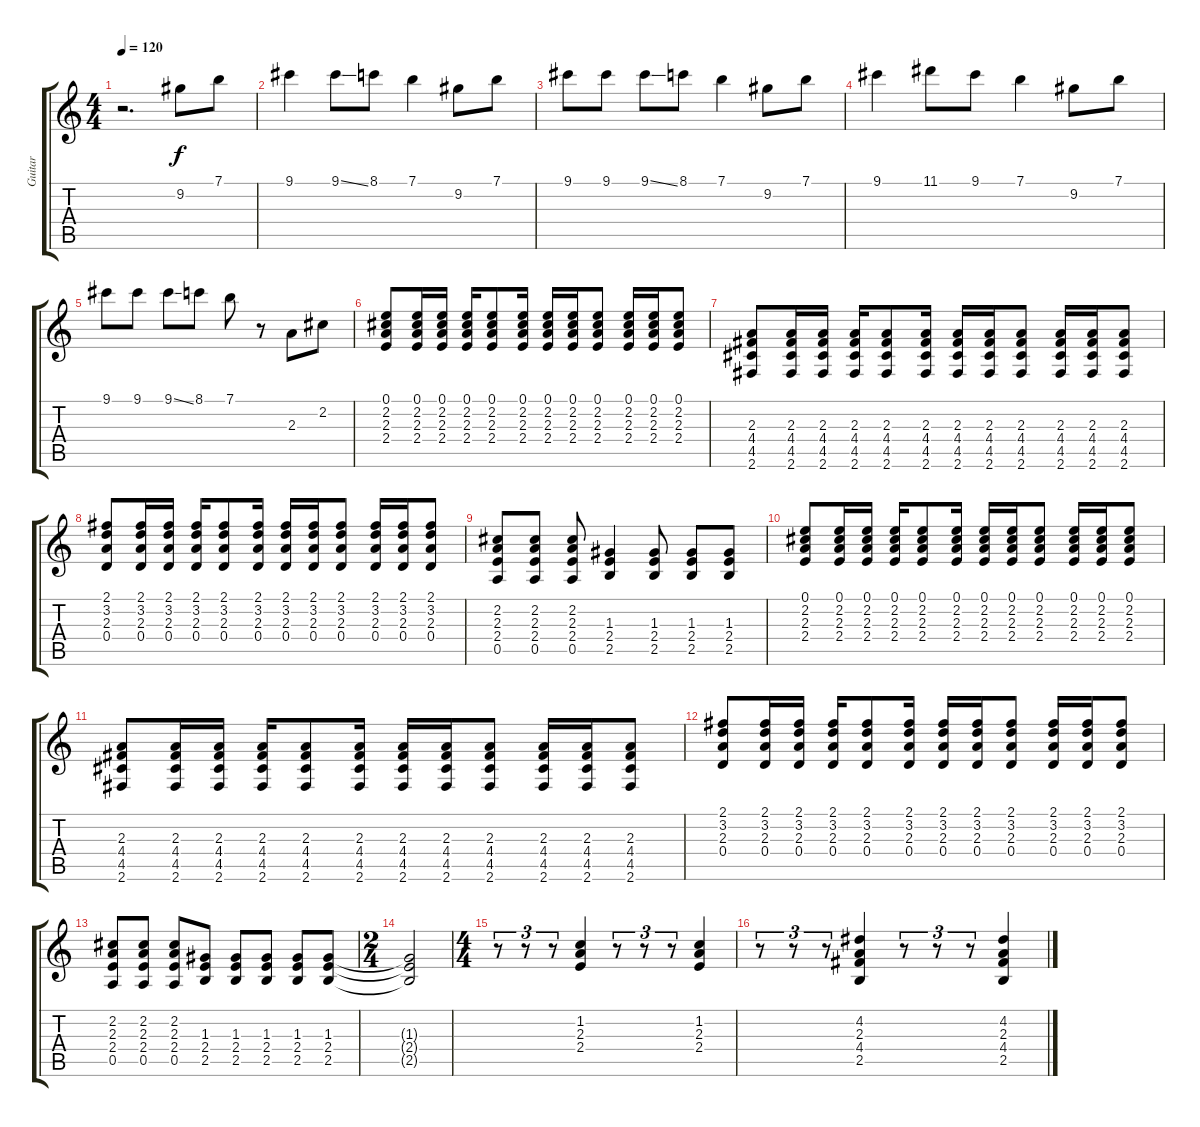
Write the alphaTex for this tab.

\track ("Guitar" "Guitar") {instrument acousticguitarnylon}
\staff {score tabs}
\tuning (E4 B3 G3 D3 A2 E2) {hide}
\ts (4 4)
\tempo 120
\clef g2
\ks c
r.2{d dy f instrument acousticguitarnylon} 9.2.8 7.1.8 |
9.1.4 9.1{ss}.8 8.1.8 7.1.4 9.2.8 7.1.8 |
9.1.8 9.1.8 9.1{ss}.8 8.1.8 7.1.4 9.2.8 7.1.8 |
9.1.4 11.1.8 9.1.8 7.1.4 9.2.8 7.1.8 |
9.1.8 9.1.8 9.1{ss}.8 8.1.8 7.1.8 r.8 2.3.8 2.2.8 |
(0.1 2.2 2.3 2.4).8 (0.1 2.2 2.3 2.4).16 (0.1 2.2 2.3 2.4).16 (0.1 2.2 2.3 2.4).16 (0.1 2.2 2.3 2.4).8 (0.1 2.2 2.3 2.4).16 (0.1 2.2 2.3 2.4).16 (0.1 2.2 2.3 2.4).16 (0.1 2.2 2.3 2.4).8 (0.1 2.2 2.3 2.4).16 (0.1 2.2 2.3 2.4).16 (0.1 2.2 2.3 2.4).8 |
(2.3 4.4 4.5 2.6).8 (2.3 4.4 4.5 2.6).16 (2.3 4.4 4.5 2.6).16 (2.3 4.4 4.5 2.6).16 (2.3 4.4 4.5 2.6).8 (2.3 4.4 4.5 2.6).16 (2.3 4.4 4.5 2.6).16 (2.3 4.4 4.5 2.6).16 (2.3 4.4 4.5 2.6).8 (2.3 4.4 4.5 2.6).16 (2.3 4.4 4.5 2.6).16 (2.3 4.4 4.5 2.6).8 |
(2.1 3.2 2.3 0.4).8 (2.1 3.2 2.3 0.4).16 (2.1 3.2 2.3 0.4).16 (2.1 3.2 2.3 0.4).16 (2.1 3.2 2.3 0.4).8 (2.1 3.2 2.3 0.4).16 (2.1 3.2 2.3 0.4).16 (2.1 3.2 2.3 0.4).16 (2.1 3.2 2.3 0.4).8 (2.1 3.2 2.3 0.4).16 (2.1 3.2 2.3 0.4).16 (2.1 3.2 2.3 0.4).8 |
(2.2 2.3 2.4 0.5).8 (2.2 2.3 2.4 0.5).8 (2.2 2.3 2.4 0.5).8 (1.3 2.4 2.5).4 (1.3 2.4 2.5).8 (1.3 2.4 2.5).8 (1.3 2.4 2.5).8 |
(0.1 2.2 2.3 2.4).8 (0.1 2.2 2.3 2.4).16 (0.1 2.2 2.3 2.4).16 (0.1 2.2 2.3 2.4).16 (0.1 2.2 2.3 2.4).8 (0.1 2.2 2.3 2.4).16 (0.1 2.2 2.3 2.4).16 (0.1 2.2 2.3 2.4).16 (0.1 2.2 2.3 2.4).8 (0.1 2.2 2.3 2.4).16 (0.1 2.2 2.3 2.4).16 (0.1 2.2 2.3 2.4).8 |
(2.3 4.4 4.5 2.6).8 (2.3 4.4 4.5 2.6).16 (2.3 4.4 4.5 2.6).16 (2.3 4.4 4.5 2.6).16 (2.3 4.4 4.5 2.6).8 (2.3 4.4 4.5 2.6).16 (2.3 4.4 4.5 2.6).16 (2.3 4.4 4.5 2.6).16 (2.3 4.4 4.5 2.6).8 (2.3 4.4 4.5 2.6).16 (2.3 4.4 4.5 2.6).16 (2.3 4.4 4.5 2.6).8 |
(2.1 3.2 2.3 0.4).8 (2.1 3.2 2.3 0.4).16 (2.1 3.2 2.3 0.4).16 (2.1 3.2 2.3 0.4).16 (2.1 3.2 2.3 0.4).8 (2.1 3.2 2.3 0.4).16 (2.1 3.2 2.3 0.4).16 (2.1 3.2 2.3 0.4).16 (2.1 3.2 2.3 0.4).8 (2.1 3.2 2.3 0.4).16 (2.1 3.2 2.3 0.4).16 (2.1 3.2 2.3 0.4).8 |
(2.2 2.3 2.4 0.5).8 (2.2 2.3 2.4 0.5).8 (2.2 2.3 2.4 0.5).8 (1.3 2.4 2.5).8 (1.3 2.4 2.5).8 (1.3 2.4 2.5).8 (1.3 2.4 2.5).8 (1.3 2.4 2.5).8 |
\ts (2 4)
(1.3{t} 2.4{t} 2.5{t}).2 |
\ts (4 4)
r.8{tu (3 2)} r.8{tu (3 2)} r.8{tu (3 2)} (1.2 2.3 2.4).4 r.8{tu (3 2)} r.8{tu (3 2)} r.8{tu (3 2)} (1.2 2.3 2.4).4 |
r.8{tu (3 2)} r.8{tu (3 2)} r.8{tu (3 2)} (4.2 2.3 4.4 2.5).4 r.8{tu (3 2)} r.8{tu (3 2)} r.8{tu (3 2)} (4.2 2.3 4.4 2.5).4
